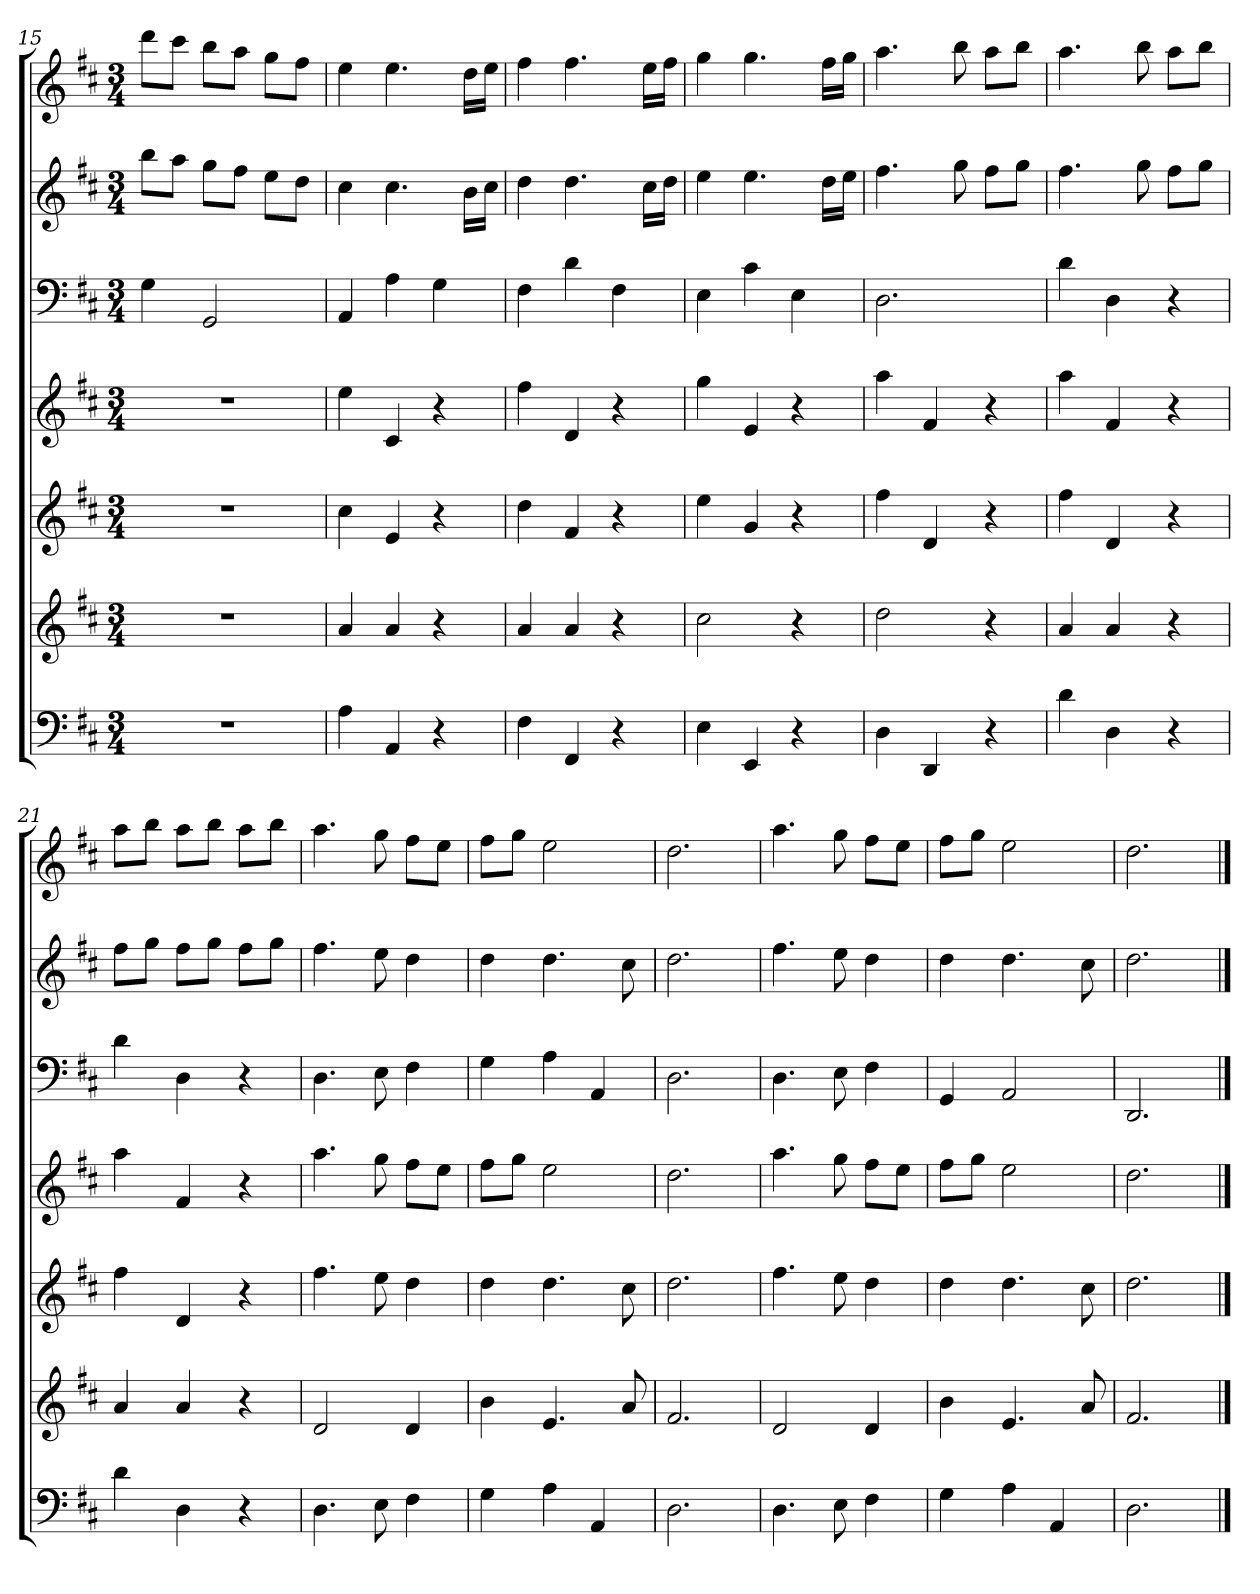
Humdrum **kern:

**kern	**kern	**kern	**kern	**kern	**kern	**kern
*part7	*part6	*part5	*part4	*part3	*part2	*part1
*staff7	*staff6	*staff5	*staff4	*staff3	*staff2	*staff1
*k[f#c#]	*k[f#c#]	*k[f#c#]	*k[f#c#]	*k[f#c#]	*k[f#c#]	*k[f#c#]
*D:	*D:	*D:	*D:	*D:	*D:	*D:
*M3/4	*M3/4	*M3/4	*M3/4	*M3/4	*M3/4	*M3/4
=15	=15	=15	=15	=15	=15	=15
2.r	2.r	2.r	2.r	4G	8bbL	8dddL
.	.	.	.	.	8aaJ	8ccc#J
.	.	.	.	2GG	8ggL	8bbL
.	.	.	.	.	8ff#J	8aaJ
.	.	.	.	.	8eeL	8ggL
.	.	.	.	.	8ddJ	8ff#J
=16	=16	=16	=16	=16	=16	=16
4A	4a	4cc#	4ee	4AA	4cc#	4ee
4AA	4a	4e	4c#	4A	4.cc#	4.ee
4r	4r	4r	4r	4G	.	.
.	.	.	.	.	16bLL	16ddLL
.	.	.	.	.	16cc#JJ	16eeJJ
=17	=17	=17	=17	=17	=17	=17
4F#	4a	4dd	4ff#	4F#	4dd	4ff#
4FF#	4a	4f#	4d	4d	4.dd	4.ff#
4r	4r	4r	4r	4F#	.	.
.	.	.	.	.	16cc#LL	16eeLL
.	.	.	.	.	16ddJJ	16ff#JJ
=18	=18	=18	=18	=18	=18	=18
4E	2cc#	4ee	4gg	4E	4ee	4gg
4EE	.	4g	4e	4c#	4.ee	4.gg
4r	4r	4r	4r	4E	.	.
.	.	.	.	.	16ddLL	16ff#LL
.	.	.	.	.	16eeJJ	16ggJJ
=19	=19	=19	=19	=19	=19	=19
4D	2dd	4ff#	4aa	2.D	4.ff#	4.aa
4DD	.	4d	4f#	.	.	.
.	.	.	.	.	8gg	8bb
4r	4r	4r	4r	.	8ff#L	8aaL
.	.	.	.	.	8ggJ	8bbJ
=20	=20	=20	=20	=20	=20	=20
4d	4a	4ff#	4aa	4d	4.ff#	4.aa
4D	4a	4d	4f#	4D	.	.
.	.	.	.	.	8gg	8bb
4r	4r	4r	4r	4r	8ff#L	8aaL
.	.	.	.	.	8ggJ	8bbJ
=21	=21	=21	=21	=21	=21	=21
4d	4a	4ff#	4aa	4d	8ff#L	8aaL
.	.	.	.	.	8ggJ	8bbJ
4D	4a	4d	4f#	4D	8ff#L	8aaL
.	.	.	.	.	8ggJ	8bbJ
4r	4r	4r	4r	4r	8ff#L	8aaL
.	.	.	.	.	8ggJ	8bbJ
=22	=22	=22	=22	=22	=22	=22
4.D	2d	4.ff#	4.aa	4.D	4.ff#	4.aa
8E	.	8ee	8gg	8E	8ee	8gg
4F#	4d	4dd	8ff#L	4F#	4dd	8ff#L
.	.	.	8eeJ	.	.	8eeJ
=23	=23	=23	=23	=23	=23	=23
4G	4b	4dd	8ff#L	4G	4dd	8ff#L
.	.	.	8ggJ	.	.	8ggJ
4A	4.e	4.dd	2ee	4A	4.dd	2ee
4AA	.	.	.	4AA	.	.
.	8a	8cc#	.	.	8cc#	.
=24	=24	=24	=24	=24	=24	=24
2.D	2.f#	2.dd	2.dd	2.D	2.dd	2.dd
=25	=25	=25	=25	=25	=25	=25
4.D	2d	4.ff#	4.aa	4.D	4.ff#	4.aa
8E	.	8ee	8gg	8E	8ee	8gg
4F#	4d	4dd	8ff#L	4F#	4dd	8ff#L
.	.	.	8eeJ	.	.	8eeJ
=26	=26	=26	=26	=26	=26	=26
4G	4b	4dd	8ff#L	4GG	4dd	8ff#L
.	.	.	8ggJ	.	.	8ggJ
4A	4.e	4.dd	2ee	2AA	4.dd	2ee
4AA	.	.	.	.	.	.
.	8a	8cc#	.	.	8cc#	.
=27	=27	=27	=27	=27	=27	=27
2.D	2.f#	2.dd	2.dd	2.DD	2.dd	2.dd
==	==	==	==	==	==	==
*-	*-	*-	*-	*-	*-	*-
